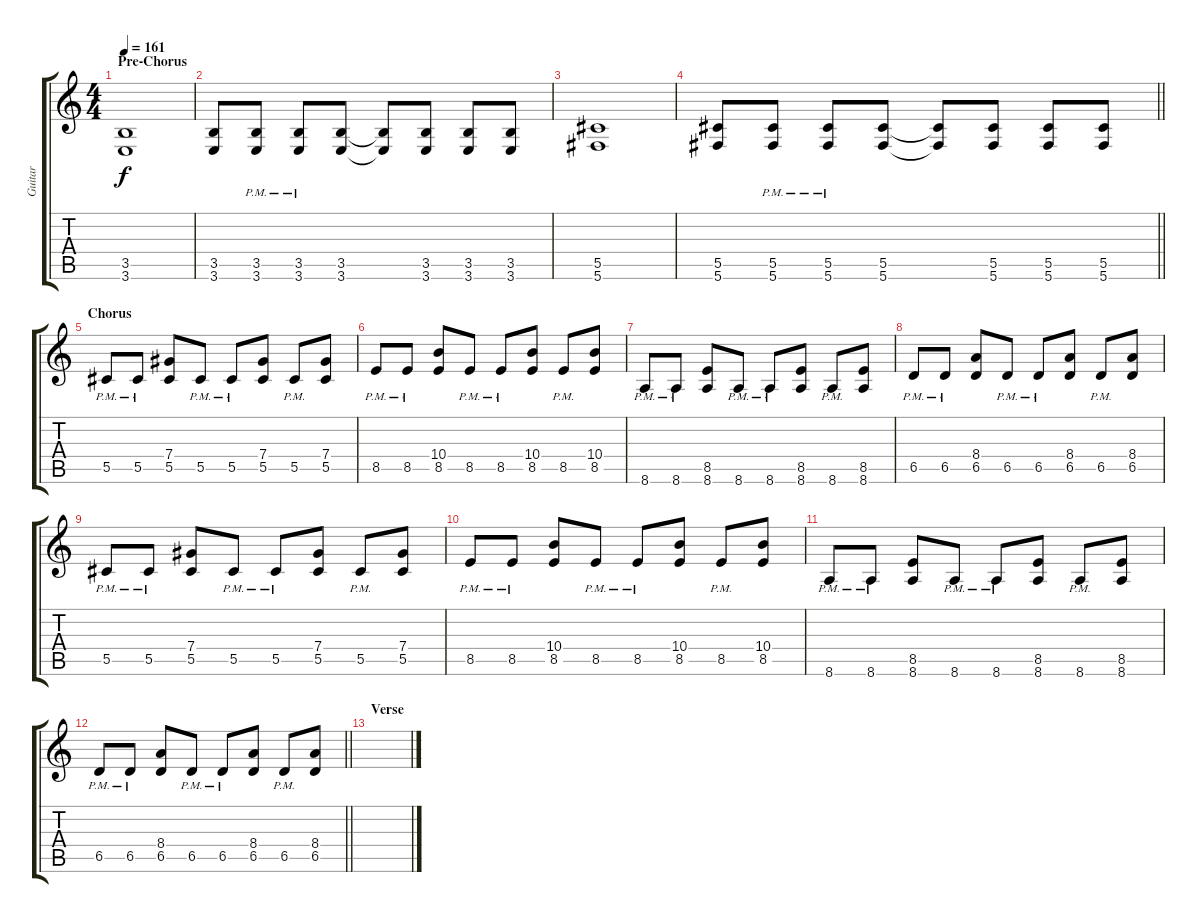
\track ("Guitar" "Guitar") {instrument distortionguitar}
\staff {score tabs}
\tuning (Eb4 Bb3 Gb3 Db3 Ab2 Db2) {hide}
\ts (4 4)
\section ("" "Pre-Chorus")
\tempo 161
\clef g2
\ks c
(3.5 3.6).1{dy f} |
(3.5 3.6).8 (3.5{pm} 3.6{pm}).8 (3.5{pm} 3.6{pm}).8 (3.5 3.6).8 (3.5{t} 3.6{t}).8 (3.5 3.6).8 (3.5 3.6).8 (3.5 3.6).8 |
(5.5 5.6).1 |
\barLineRight lightlight
(5.5 5.6).8 (5.5{pm} 5.6{pm}).8 (5.5{pm} 5.6{pm}).8 (5.5 5.6).8 (5.5{t} 5.6{t}).8 (5.5 5.6).8 (5.5 5.6).8 (5.5 5.6).8 |
\section ("" "Chorus")
5.5{pm}.8 5.5{pm}.8 (7.4 5.5).8 5.5{pm}.8 5.5{pm}.8 (7.4 5.5).8 5.5{pm}.8 (7.4 5.5).8 |
8.5{pm}.8 8.5{pm}.8 (10.4 8.5).8 8.5{pm}.8 8.5{pm}.8 (10.4 8.5).8 8.5{pm}.8 (10.4 8.5).8 |
8.6{pm}.8 8.6{pm}.8 (8.5 8.6).8 8.6{pm}.8 8.6{pm}.8 (8.5 8.6).8 8.6{pm}.8 (8.5 8.6).8 |
6.5{pm}.8 6.5{pm}.8 (8.4 6.5).8 6.5{pm}.8 6.5{pm}.8 (8.4 6.5).8 6.5{pm}.8 (8.4 6.5).8 |
5.5{pm}.8 5.5{pm}.8 (7.4 5.5).8 5.5{pm}.8 5.5{pm}.8 (7.4 5.5).8 5.5{pm}.8 (7.4 5.5).8 |
8.5{pm}.8 8.5{pm}.8 (10.4 8.5).8 8.5{pm}.8 8.5{pm}.8 (10.4 8.5).8 8.5{pm}.8 (10.4 8.5).8 |
8.6{pm}.8 8.6{pm}.8 (8.5 8.6).8 8.6{pm}.8 8.6{pm}.8 (8.5 8.6).8 8.6{pm}.8 (8.5 8.6).8 |
\barLineRight lightlight
6.5{pm}.8 6.5{pm}.8 (8.4 6.5).8 6.5{pm}.8 6.5{pm}.8 (8.4 6.5).8 6.5{pm}.8 (8.4 6.5).8 |
\section ("" "Verse")
